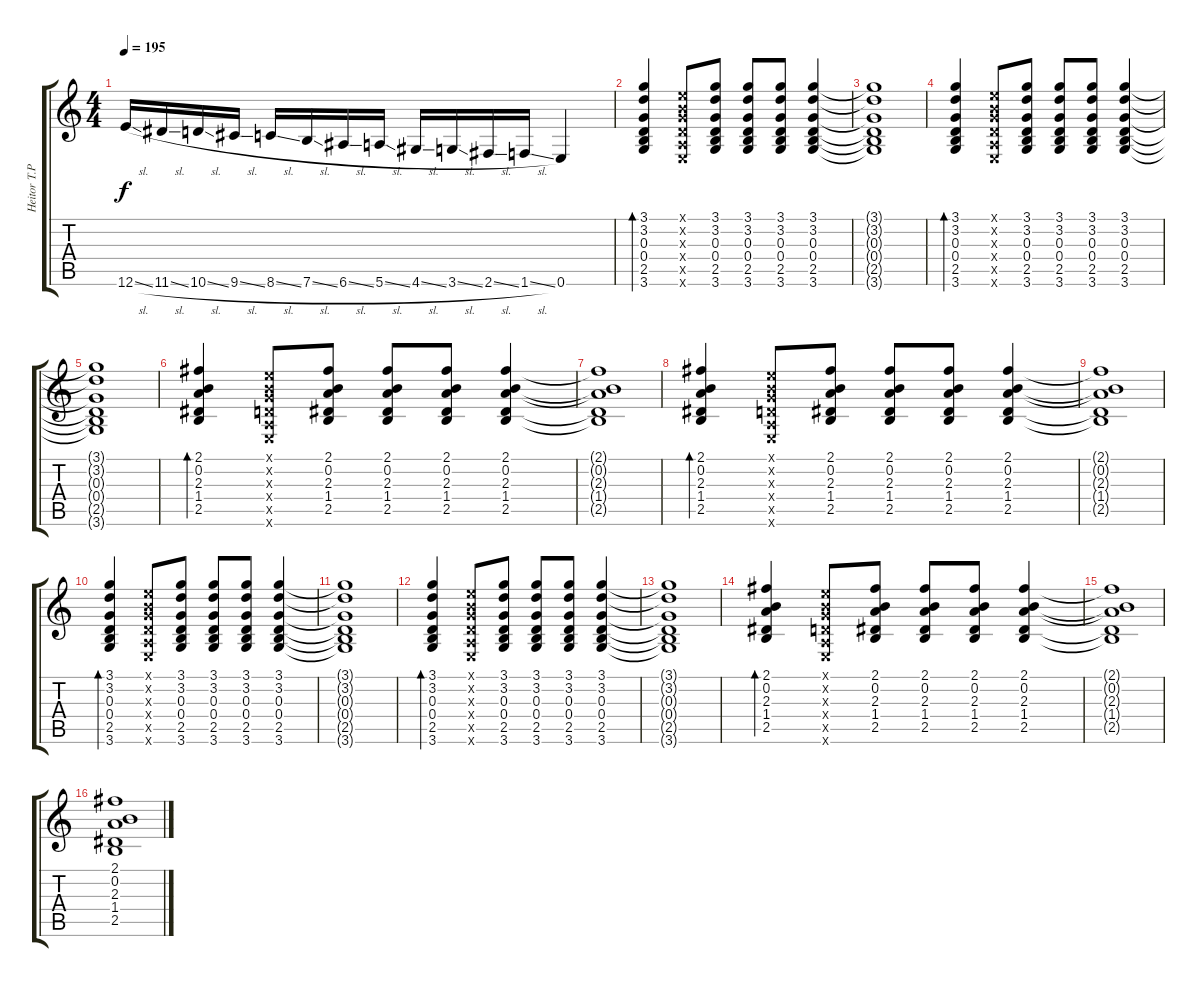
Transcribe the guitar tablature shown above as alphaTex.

\track ("Heitor T.P.(Rythm Guitar)" "Heitor T.P") {instrument electricguitarjazz}
\staff {score tabs}
\tuning (E4 B3 G3 D3 A2 E2) {hide}
\ts (4 4)
\tempo 195
\clef g2
\ks c
12.6{sl}.16{dy f} 11.6{sl}.16 10.6{sl}.16 9.6{sl}.16 8.6{sl}.16 7.6{sl}.16 6.6{sl}.16 5.6{sl}.16 4.6{sl}.16 3.6{sl}.16 2.6{sl}.16 1.6{sl}.16 0.6.4 |
(3.1 3.2 0.3 0.4 2.5 3.6).4{bd 60} (0.1{x} 0.2{x} 0.3{x} 0.4{x} 0.5{x} 0.6{x}).8 (3.1 3.2 0.3 0.4 2.5 3.6).8 (3.1 3.2 0.3 0.4 2.5 3.6).8 (3.1 3.2 0.3 0.4 2.5 3.6).8 (3.1 3.2 0.3 0.4 2.5 3.6).4 |
(3.1{t} 3.2{t} 0.3{t} 0.4{t} 2.5{t} 3.6{t}).1 |
(3.1 3.2 0.3 0.4 2.5 3.6).4{bd 60} (0.1{x} 0.2{x} 0.3{x} 0.4{x} 0.5{x} 0.6{x}).8 (3.1 3.2 0.3 0.4 2.5 3.6).8 (3.1 3.2 0.3 0.4 2.5 3.6).8 (3.1 3.2 0.3 0.4 2.5 3.6).8 (3.1 3.2 0.3 0.4 2.5 3.6).4 |
(3.1{t} 3.2{t} 0.3{t} 0.4{t} 2.5{t} 3.6{t}).1 |
(2.1 0.2 2.3 1.4 2.5).4{bd 60} (0.1{x} 0.2{x} 0.3{x} 0.4{x} 0.5{x} 0.6{x}).8 (2.1 0.2 2.3 1.4 2.5).8 (2.1 0.2 2.3 1.4 2.5).8 (2.1 0.2 2.3 1.4 2.5).8 (2.1 0.2 2.3 1.4 2.5).4 |
(2.1{t} 0.2{t} 2.3{t} 1.4{t} 2.5{t}).1 |
(2.1 0.2 2.3 1.4 2.5).4{bd 60} (0.1{x} 0.2{x} 0.3{x} 0.4{x} 0.5{x} 0.6{x}).8 (2.1 0.2 2.3 1.4 2.5).8 (2.1 0.2 2.3 1.4 2.5).8 (2.1 0.2 2.3 1.4 2.5).8 (2.1 0.2 2.3 1.4 2.5).4 |
(2.1{t} 0.2{t} 2.3{t} 1.4{t} 2.5{t}).1 |
(3.1 3.2 0.3 0.4 2.5 3.6).4{bd 60} (0.1{x} 0.2{x} 0.3{x} 0.4{x} 0.5{x} 0.6{x}).8 (3.1 3.2 0.3 0.4 2.5 3.6).8 (3.1 3.2 0.3 0.4 2.5 3.6).8 (3.1 3.2 0.3 0.4 2.5 3.6).8 (3.1 3.2 0.3 0.4 2.5 3.6).4 |
(3.1{t} 3.2{t} 0.3{t} 0.4{t} 2.5{t} 3.6{t}).1 |
(3.1 3.2 0.3 0.4 2.5 3.6).4{bd 60} (0.1{x} 0.2{x} 0.3{x} 0.4{x} 0.5{x} 0.6{x}).8 (3.1 3.2 0.3 0.4 2.5 3.6).8 (3.1 3.2 0.3 0.4 2.5 3.6).8 (3.1 3.2 0.3 0.4 2.5 3.6).8 (3.1 3.2 0.3 0.4 2.5 3.6).4 |
(3.1{t} 3.2{t} 0.3{t} 0.4{t} 2.5{t} 3.6{t}).1 |
(2.1 0.2 2.3 1.4 2.5).4{bd 60} (0.1{x} 0.2{x} 0.3{x} 0.4{x} 0.5{x} 0.6{x}).8 (2.1 0.2 2.3 1.4 2.5).8 (2.1 0.2 2.3 1.4 2.5).8 (2.1 0.2 2.3 1.4 2.5).8 (2.1 0.2 2.3 1.4 2.5).4 |
(2.1{t} 0.2{t} 2.3{t} 1.4{t} 2.5{t}).1 |
(2.1 0.2 2.3 1.4 2.5).1
